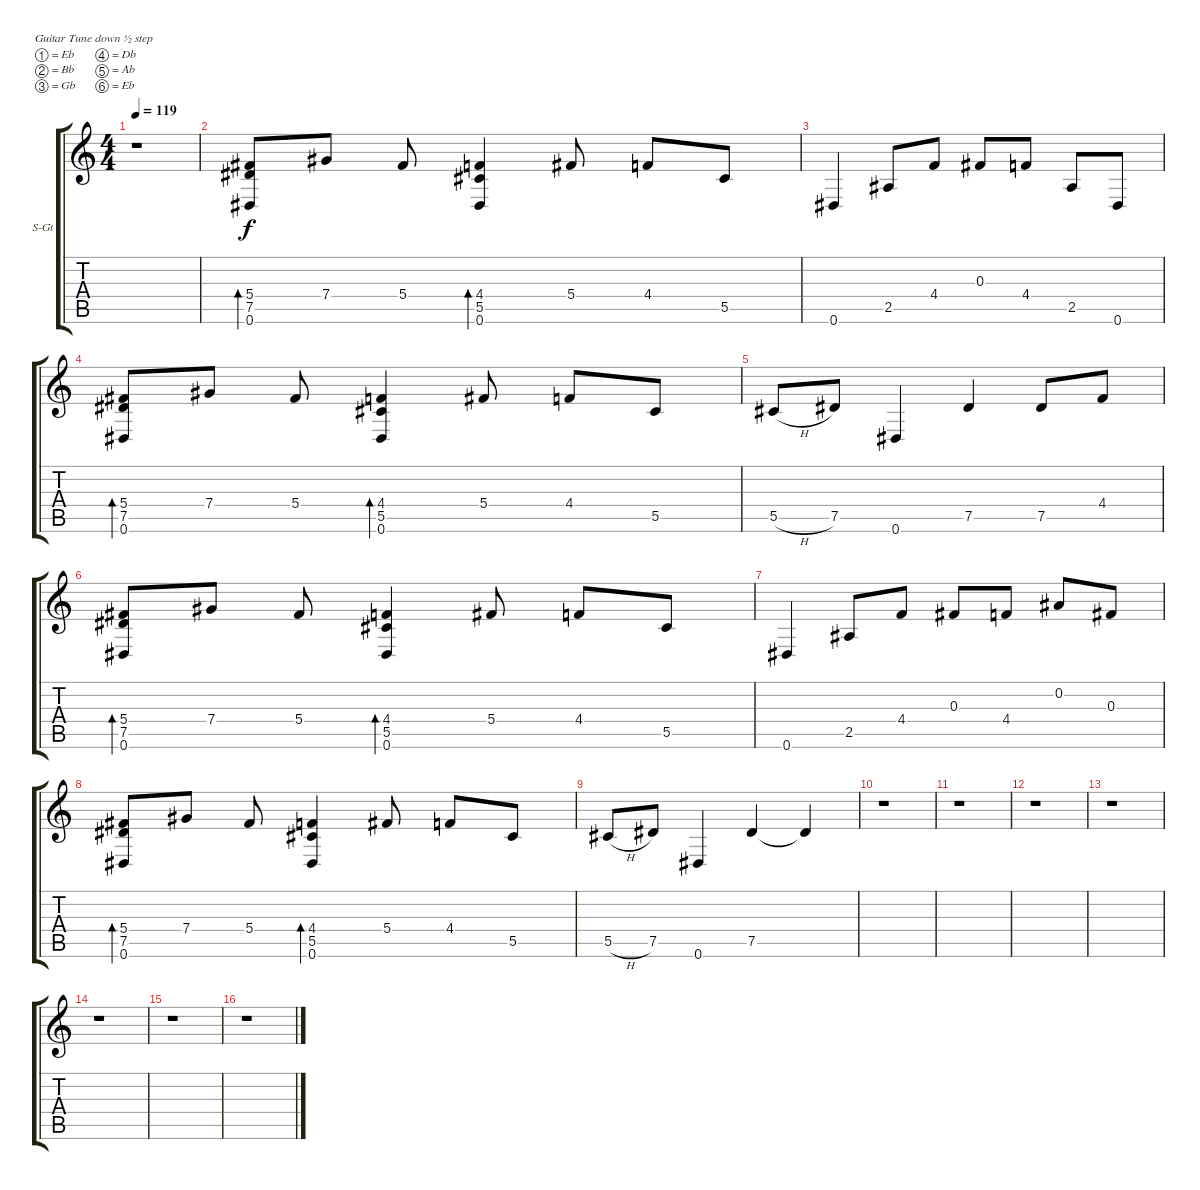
\bracketExtendMode groupsimilarinstruments
\firstSystemTrackNameOrientation horizontal
\otherSystemsTrackNameOrientation horizontal
\track ("Guitar 2 clean" "S-Gt") {instrument acousticguitarsteel}
\staff {score tabs}
\tuning (Eb4 Bb3 Gb3 Db3 Ab2 Eb2)
\ts (4 4)
\tempo 119
\clef g2
\ks c
r.1{dy f} |
(5.4 7.5 0.6).8{bd 480} 7.4.8 5.4.8 (4.4 5.5 0.6).4{bd 480} 5.4.8 4.4.8 5.5.8 |
0.6.4 2.5.8 4.4.8 0.3.8 4.4.8 2.5.8 0.6.8 |
(5.4 7.5 0.6).8{bd 480} 7.4.8 5.4.8 (4.4 5.5 0.6).4{bd 480} 5.4.8 4.4.8 5.5.8 |
5.5{h}.8 7.5.8 0.6.4 7.5.4 7.5.8 4.4.8 |
(5.4 7.5 0.6).8{bd 480} 7.4.8 5.4.8 (4.4 5.5 0.6).4{bd 480} 5.4.8 4.4.8 5.5.8 |
0.6.4 2.5.8 4.4.8 0.3.8 4.4.8 0.2.8 0.3.8 |
(5.4 7.5 0.6).8{bd 480} 7.4.8 5.4.8 (4.4 5.5 0.6).4{bd 480} 5.4.8 4.4.8 5.5.8 |
5.5{h}.8 7.5.8 0.6.4 7.5.4 7.5{t}.4 |
r.1 |
r.1 |
r.1 |
r.1 |
r.1 |
r.1 |
r.1
